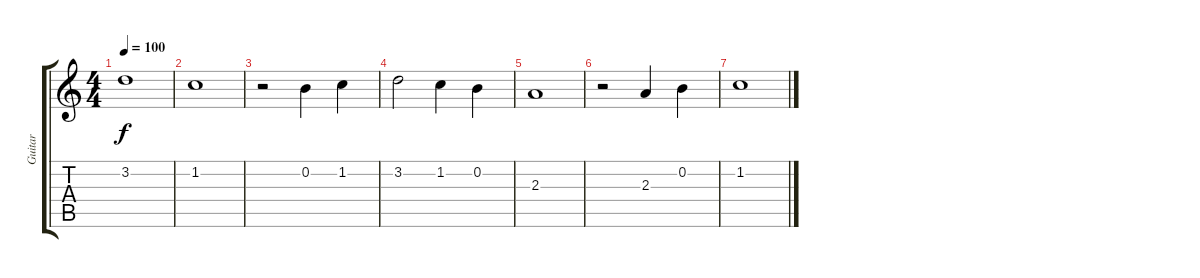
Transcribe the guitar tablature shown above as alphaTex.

\track ("Guitar" "Guitar") {instrument electricguitarclean}
\staff {score tabs}
\tuning (E4 B3 G3 D3 A2 E2) {hide}
\ts (4 4)
\tempo 100
\clef g2
\ks c
3.2.1{dy f} |
1.2.1 |
r.2 0.2.4 1.2.4 |
3.2.2 1.2.4 0.2.4 |
2.3.1 |
r.2 2.3.4 0.2.4 |
1.2.1
